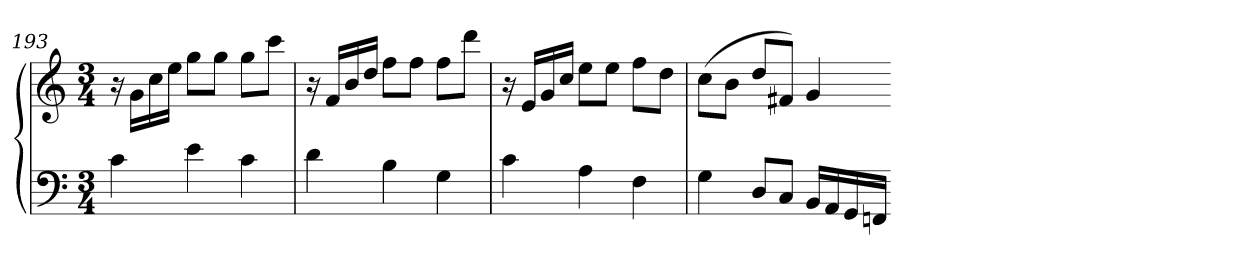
**kern	**kern
*part1	*part1
*staff2	*staff1
*clefF4	*clefG2
*k[]	*k[]
*C:	*C:
*M3/4	*M3/4
=193	=193
4c	16r
.	16gLL
.	16cc
.	16eeJJ
4e	8ggL
.	8ggJ
4c	8ggL
.	8cccJ
=194	=194
4d	16r
.	16fLL
.	16b
.	16ddJJ
4B	8ffL
.	8ffJ
4G	8ffL
.	8dddJ
=195	=195
4c	16r
.	16eLL
.	16g
.	16ccJJ
4A	8eeL
.	8eeJ
4F	8ffL
.	8ddJ
=196	=196
4G	(8ccL
.	8bJ
8DL	8ddL
8CJ	8f#XJ)
16BBLL	4g
16AA	.
16GG	.
16FFnJJ	.
=-	=-
*-	*-
